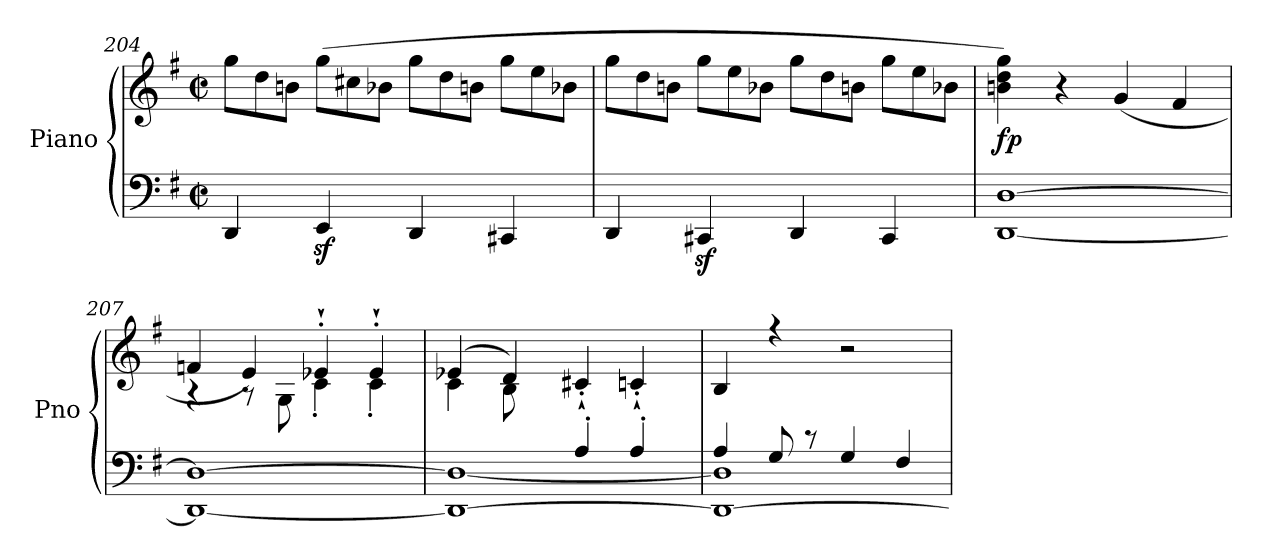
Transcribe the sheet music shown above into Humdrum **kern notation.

**kern	**kern	**dynam
*part1	*part1	*part1
*staff2	*staff1	*staff1/2
*I"Piano	*	*
*I'Pno	*	*
*clefF4	*clefG2	*
*k[f#]	*k[f#]	*
*G:	*G:	*
*M2/2	*M2/2	*
*met(c|)	*met(c|)	*
*	*Xtuplet	*
=204	=204	=204
4DD/	12gg\L	.
.	12dd\	.
.	12bn\J	.
4EEz</	(12gg\L	.
.	12cc#X\	.
.	12b-X\J	.
4DD/	12gg\L	.
.	12dd\	.
.	12bn\J	.
4CC#X/	12gg\L	.
.	12ee\	.
.	12b-X\J	.
=205	=205	=205
4DD/	12gg\L	.
.	12dd\	.
.	12bn\J	.
4CC#Xz</	12gg\L	.
.	12ee\	.
.	12b-X\J	.
4DD/	12gg\L	.
.	12dd\	.
.	12bn\J	.
4CC#/	12gg\L	.
.	12ee\	.
.	12b-X\J	.
!!LO:LB:g=z
=206	=206	=206
*^	*	*
!	!	!	!LO:DY:b
[1D	[1DD	4bn\ 4dd\ 4gg\)	fp
.	.	4r	.
.	.	(4g/	.
.	.	4f#/	.
=207	=207	=207	=207
*	*	*^	*
1D_	1DD_	4fn/	4rA	.
.	.	4e/)	8rA	.
.	.	.	8G\	.
.	.	4e-X`'/	4c'\	.
.	.	4e-`'/	4c'\	.
=208	=208	=208	=208	=208
*	*^	*	*	*
4.ryy	1D_	1DD_	(4e-X/	4c\	.
.	.	.	4d/)	8B\L	.
8En/J	.	.	.	2ryy	.
4A'/	.	.	4c#X`'/	.	.
4A'/	.	.	4cn`'/	.	.
.	.	.	.	8ryy	.
=209	=209	=209	=209	=209	=209
4A/	1D]	1DD_	4B/	4.ryy	.
8G/	.	.	4r	.	.
8ryy	.	.	.	8rGG	.
4G/	.	.	2r	2ryy	.
4F#/	.	.	.	.	.
*v	*v	*v	*	*	*
*	*v	*v	*
=	=	=
*-	*-	*-
